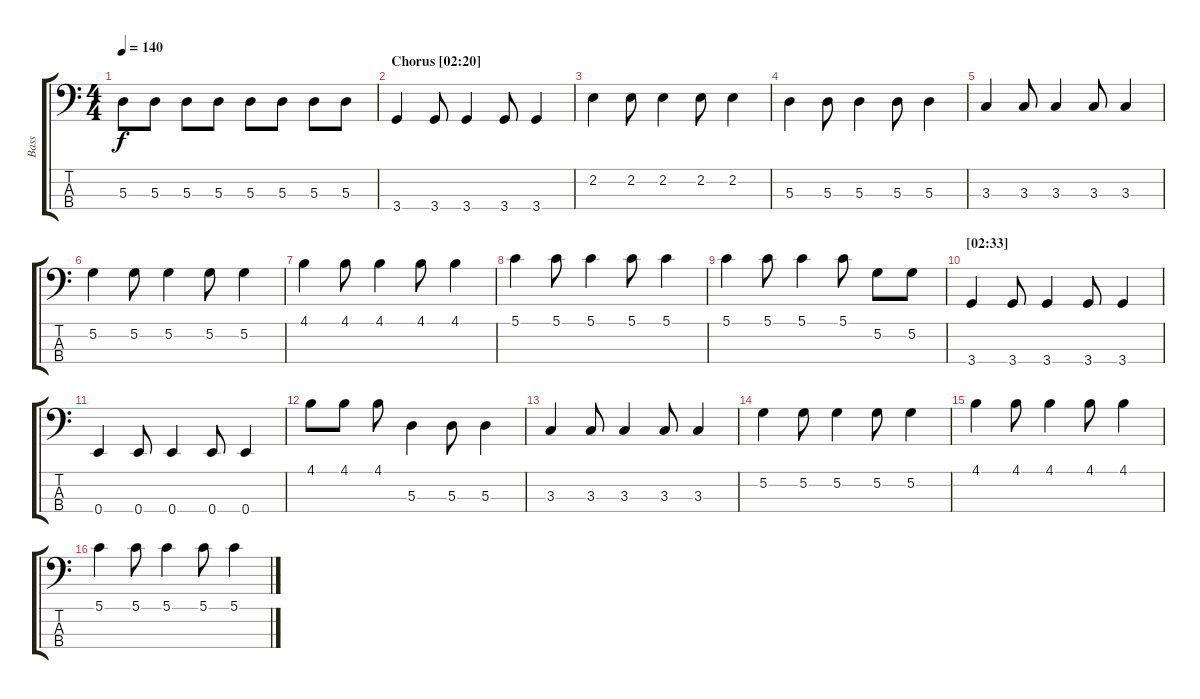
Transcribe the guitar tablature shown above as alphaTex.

\track ("Bass" "Bass") {instrument electricbassfinger}
\staff {score tabs}
\tuning (G2 D2 A1 E1) {hide}
\ts (4 4)
\tempo 140
\clef f4
\ks c
5.3.8{dy f} 5.3.8 5.3.8 5.3.8 5.3.8 5.3.8 5.3.8 5.3.8 |
\section ("" "Chorus [02:20]")
3.4.4{volume 14} 3.4.8 3.4.4 3.4.8 3.4.4 |
2.2.4 2.2.8 2.2.4 2.2.8 2.2.4 |
5.3.4 5.3.8 5.3.4 5.3.8 5.3.4 |
3.3.4 3.3.8 3.3.4 3.3.8 3.3.4 |
5.2.4 5.2.8 5.2.4 5.2.8 5.2.4 |
4.1.4 4.1.8 4.1.4 4.1.8 4.1.4 |
5.1.4 5.1.8 5.1.4 5.1.8 5.1.4 |
5.1.4 5.1.8 5.1.4 5.1.8 5.2.8 5.2.8 |
\section ("" "[02:33]")
3.4.4 3.4.8 3.4.4 3.4.8 3.4.4 |
0.4.4 0.4.8 0.4.4 0.4.8 0.4.4 |
4.1.8 4.1.8 4.1.8 5.3.4 5.3.8 5.3.4 |
3.3.4 3.3.8 3.3.4 3.3.8 3.3.4 |
\section ("" "")
5.2.4 5.2.8 5.2.4 5.2.8 5.2.4 |
4.1.4 4.1.8 4.1.4 4.1.8 4.1.4 |
5.1.4 5.1.8 5.1.4 5.1.8 5.1.4
